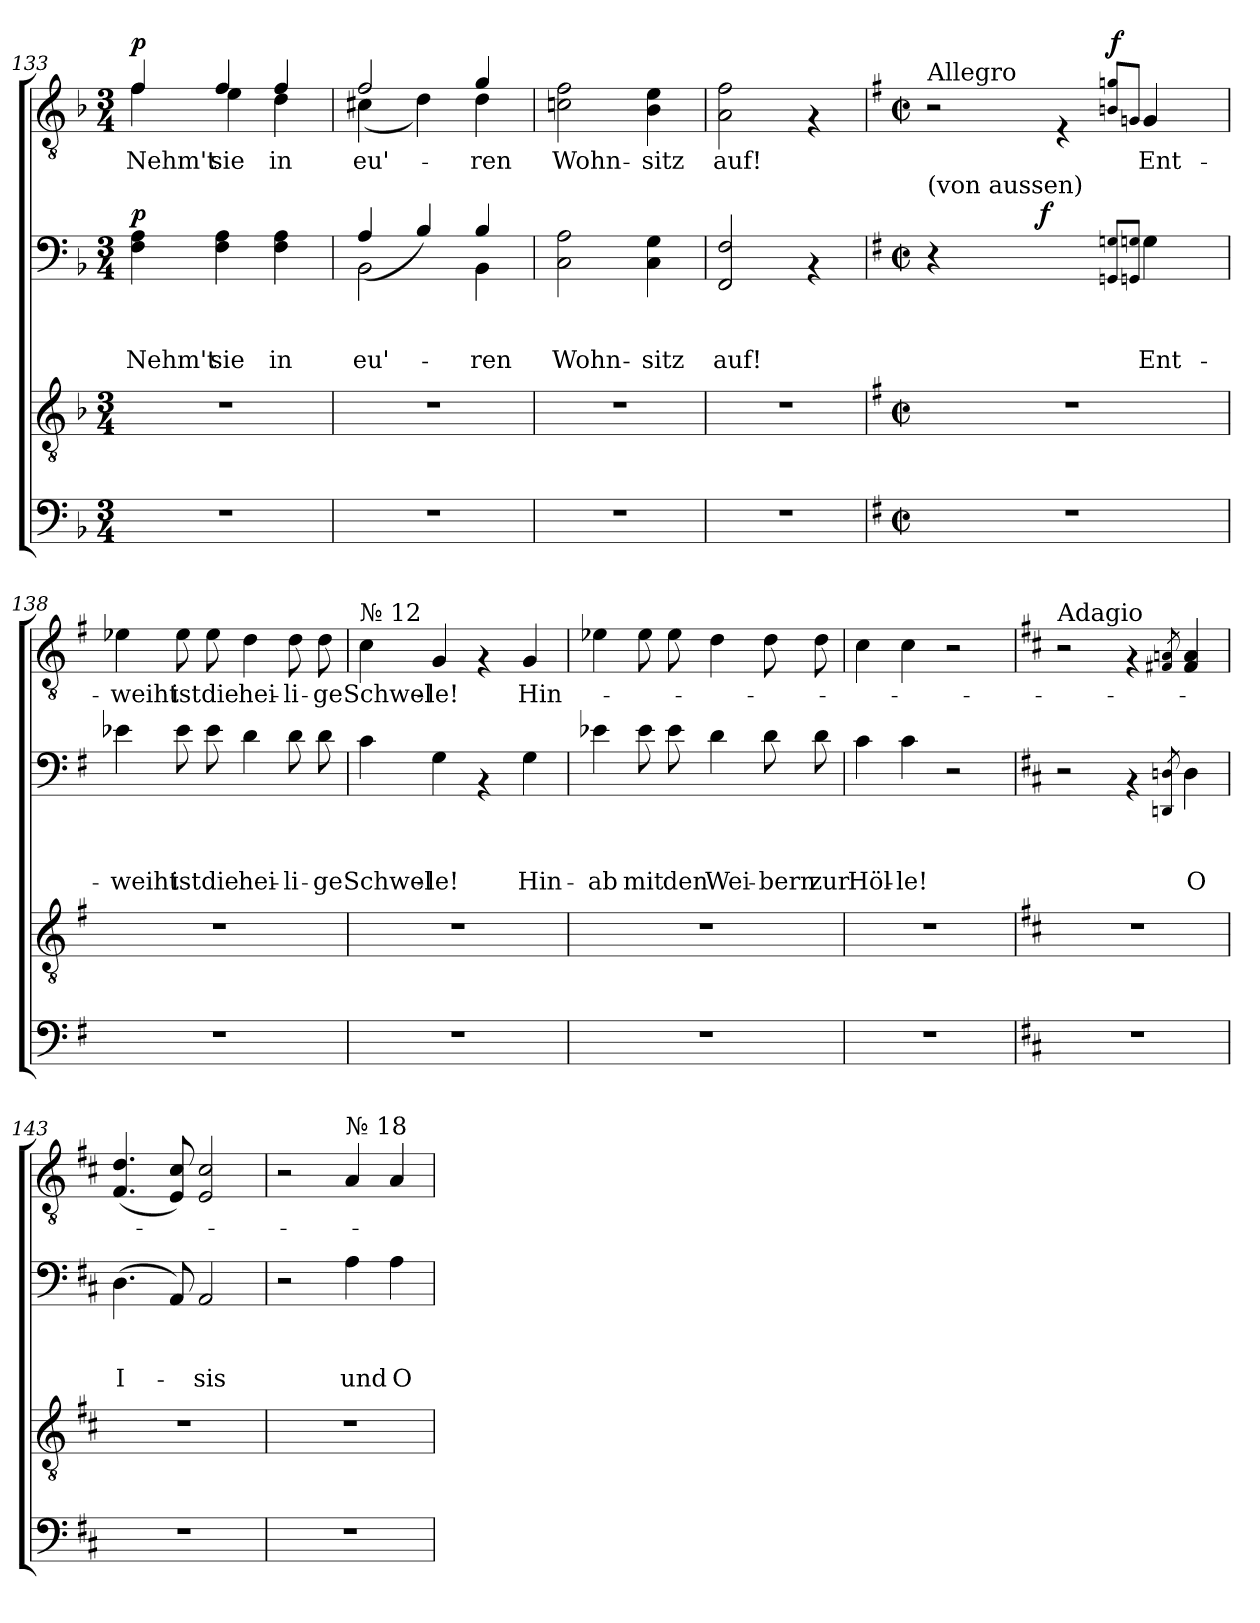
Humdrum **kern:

**kern	**kern	**kern	**text	**text	**text	**dynam	**kern	**text	**dynam
*part4	*part3	*part2	*part2	*part2	*part2	*part2	*part1	*part1	*part1
*staff4	*staff3	*staff2	*staff2	*staff2	*staff2	*staff2	*staff1	*staff1	*staff1
*clefF4	*clefGv2	*clefF4	*	*	*	*	*clefGv2	*	*
*k[b-]	*k[b-]	*k[b-]	*	*	*	*	*k[b-]	*	*
*F:	*F:	*F:	*	*	*	*	*F:	*	*
*M3/4	*M3/4	*M3/4	*	*	*	*	*M3/4	*	*
=133	=133	=133	=133	=133	=133	=133	=133	=133	=133
!	!	!	!	!	!LO:LY:b	!LO:DY:a	!	!LO:LY:b	!LO:DY:a
*	*	*	*	*	*	*	*^	*	*
2.r	2.r	4F\ 4A\	.	.	Nehm't	p	4f/	4f\	Nehm't	p
!	!	!	!	!	!LO:LY:b	!	!	!	!LO:LY:b	!
.	.	4F\ 4A\	.	.	sie	.	4f/	4e\	sie	.
!	!	!	!	!	!LO:LY:b	!	!	!	!LO:LY:b	!
.	.	4F\ 4A\	.	.	in	.	4f/	4d\	in	.
=134	=134	=134	=134	=134	=134	=134	=134	=134	=134	=134
*	*	*^	*	*	*	*	*	*	*	*
!	!	!	!	!	!	!LO:LY:b	!	!	!	!LO:LY:b	!
2.r	2.r	2BB-\	(4A/	.	.	eu'-	.	2f/	(<4c#X\	eu'-	.
.	.	.	4B-/)	.	.	.	.	.	4d\)	.	.
!	!	!	!	!	!	!LO:LY:b	!	!	!	!LO:LY:b	!
.	.	4BB-\	4B-/	.	.	ren	.	4d\	4g/	ren	.
=135	=135	=135	=135	=135	=135	=135	=135	=135	=135	=135	=135
!	!	!	!	!	!	!LO:LY:b	!	!	!	!LO:LY:b	!
*	*	*v	*v	*	*	*	*	*	*	*	*
*	*	*	*	*	*	*	*v	*v	*	*
2.r	2.r	2C\ 2A\	.	.	-Wohn-	.	2cn\ 2f\	-Wohn-	.
!	!	!	!	!	!LO:LY:b	!	!	!LO:LY:b	!
.	.	4C\ 4G\	.	.	-sitz	.	4B-\ 4e\	-sitz	.
=136	=136	=136	=136	=136	=136	=136	=136	=136	=136
!	!	!	!	!	!LO:LY:b	!	!	!LO:LY:b	!
2.r	2.r	2FF/ 2F/	.	.	auf!	.	2A\ 2f\	auf!	.
.	.	4rAA	.	.	.	.	4rF	.	.
!!LO:LB:g=z
=137!	=137!	=137!	=137!	=137!	=137!	=137!	=137!	=137!	=137!
*k[f#]	*k[f#]	*k[f#]	*	*	*	*	*k[f#]	*	*
*G:	*G:	*G:	*	*	*	*	*G:	*	*
*M2/2	*M2/2	*M2/2	*	*	*	*	*M2/2	*	*
*met(c|)	*met(c|)	*met(c|)	*	*	*	*	*met(c|)	*	*
*	*	*^	*	*	*	*	*^	*	*
!	!	!	!	!	!	!	!	!LO:TX:a:t=Allegro	!	!	!
!	!	!LO:TX:a:t=(von aussen)	!	!	!	!	!	!	!	!	!
1r	1r	4rC	4...ryy	.	.	.	.	2r	2ryy	.	.
.	.	2ryy	.	.	.	.	.	.	.	.	.
!	!	!	!	!	!	!	!LO:DY:a	!	!	!	!
.	.	.	2ryy	.	.	.	f	.	.	.	.
.	.	.	.	.	.	.	.	4rD	8ryy	.	.
.	.	.	.	.	.	.	.	.	32ryy	.	.
!	!	!	!	!	!	!	!	!	!	!	!LO:DY:a
.	.	.	.	.	.	.	.	.	4ryy	.	f
.	.	8qGGn/ 8qGn/L	.	.	.	.	.	8qBn/ 8qgn/L	.	.	.
.	.	8qGGn/ 8qGn/J	.	.	.	.	.	8qGn/J	.	.	.
!	!	!	!	!	!	!LO:LY:b	!	!	!	!LO:LY:b	!
.	.	4G\	.	.	.	Ent-	.	4G/	.	Ent-	.
.	.	.	.	.	.	.	.	.	16.ryy	.	.
.	.	.	32ryy	.	.	.	.	.	.	.	.
=138	=138	=138	=138	=138	=138	=138	=138	=138	=138	=138	=138
!	!	!	!	!	!	!LO:LY:b	!	!	!	!LO:LY:b	!
*	*	*v	*v	*	*	*	*	*	*	*	*
*	*	*	*	*	*	*	*v	*v	*	*
1r	1r	4e-X\	.	.	-weiht	.	4e-X\	-weiht	.
!	!	!	!	!	!LO:LY:b	!	!	!LO:LY:b	!
.	.	8e-\	.	.	ist	.	8e-\	ist	.
!	!	!	!	!	!LO:LY:b	!	!	!LO:LY:b	!
.	.	8e-\	.	.	die	.	8e-\	die	.
!	!	!	!	!	!LO:LY:b	!	!	!LO:LY:b	!
.	.	4d\	.	.	hei-	.	4d\	hei-	.
!	!	!	!	!	!LO:LY:b	!	!	!LO:LY:b	!
.	.	8d\	.	.	-li-	.	8d\	-li-	.
!	!	!	!	!	!LO:LY:b	!	!	!LO:LY:b	!
.	.	8d\	.	.	-ge	.	8d\	-ge	.
=139	=139	=139	=139	=139	=139	=139	=139	=139	=139
!	!	!	!	!	!	!	!LO:TX:a:t=№ 12	!	!
!	!	!	!	!	!LO:LY:b	!	!	!LO:LY:b	!
1r	1r	4c\	.	.	Schwel-	.	4c\	Schwel-	.
!	!	!	!	!	!LO:LY:b	!	!	!LO:LY:b	!
.	.	4G\	.	.	-le!	.	4G/	-le!	.
.	.	4rAA	.	.	.	.	4rF	.	.
!	!	!	!	!	!LO:LY:b	!	!	!LO:LY:b	!
.	.	4G\	.	.	Hin-	.	4G/	Hin-	.
=140	=140	=140	=140	=140	=140	=140	=140	=140	=140
!	!	!	!	!	!LO:LY:b	!	!	!	!
1r	1r	4e-X\	.	.	-ab	.	4e-X\	.	.
!	!	!	!	!	!LO:LY:b	!	!	!	!
.	.	8e-\	.	.	mit	.	8e-\	.	.
!	!	!	!	!	!LO:LY:b	!	!	!	!
.	.	8e-\	.	.	den	.	8e-\	.	.
!	!	!	!	!	!LO:LY:b	!	!	!	!
.	.	4d\	.	.	Wei-	.	4d\	.	.
!	!	!	!	!	!LO:LY:b	!	!	!	!
.	.	8d\	.	.	-bern	.	8d\	.	.
!	!	!	!	!	!LO:LY:b	!	!	!	!
.	.	8d\	.	.	zur	.	8d\	.	.
=141	=141	=141	=141	=141	=141	=141	=141	=141	=141
!	!	!	!	!	!LO:LY:b	!	!	!	!
1r	1r	4c\	.	.	Höl-	.	4c\	.	.
!	!	!	!	!	!LO:LY:b	!	!	!	!
.	.	4c\	.	.	-le!	.	4c\	.	.
.	.	2r	.	.	.	.	2r	.	.
!!LO:LB:g=z
=142!	=142!	=142!	=142!	=142!	=142!	=142!	=142!	=142!	=142!
*k[f#c#]	*k[f#c#]	*k[f#c#]	*	*	*	*	*k[f#c#]	*	*
*D:	*D:	*D:	*	*	*	*	*D:	*	*
!	!	!	!	!	!	!	!LO:TX:a:t=Adagio	!	!
1r	1r	2r	.	.	.	.	2r	.	.
.	.	4rAA	.	.	.	.	4rF	.	.
.	.	8qDDn/ 8qDn/	.	.	.	.	8qF#X/ 8qAn/	.	.
!	!	!	!	!	!LO:LY:b	!	!	!	!
.	.	4D\	.	.	O	.	4F#/ 4A/	.	.
=143	=143	=143	=143	=143	=143	=143	=143	=143	=143
!	!	!	!	!	!LO:LY:b	!	!	!	!
1r	1r	(>4.D\	.	.	I-	.	(<4.F#/ 4.d/	.	.
.	.	8AA/)	.	.	.	.	8E/ 8c#/)	.	.
!	!	!	!	!	!LO:LY:b	!	!	!	!
.	.	2AA/	.	.	-sis	.	2E/ 2c#/	.	.
=144	=144	=144	=144	=144	=144	=144	=144	=144	=144
1r	1r	2r	.	.	.	.	2r	.	.
!	!	!	!	!	!	!	!LO:TX:a:t=№ 18	!	!
!	!	!	!	!	!LO:LY:b	!	!	!	!
.	.	4A\	.	.	und	.	4A/	.	.
!	!	!	!	!	!LO:LY:b	!	!	!	!
.	.	4A\	.	.	O-	.	4A/	.	.
=	=	=	=	=	=	=	=	=	=
*-	*-	*-	*-	*-	*-	*-	*-	*-	*-
